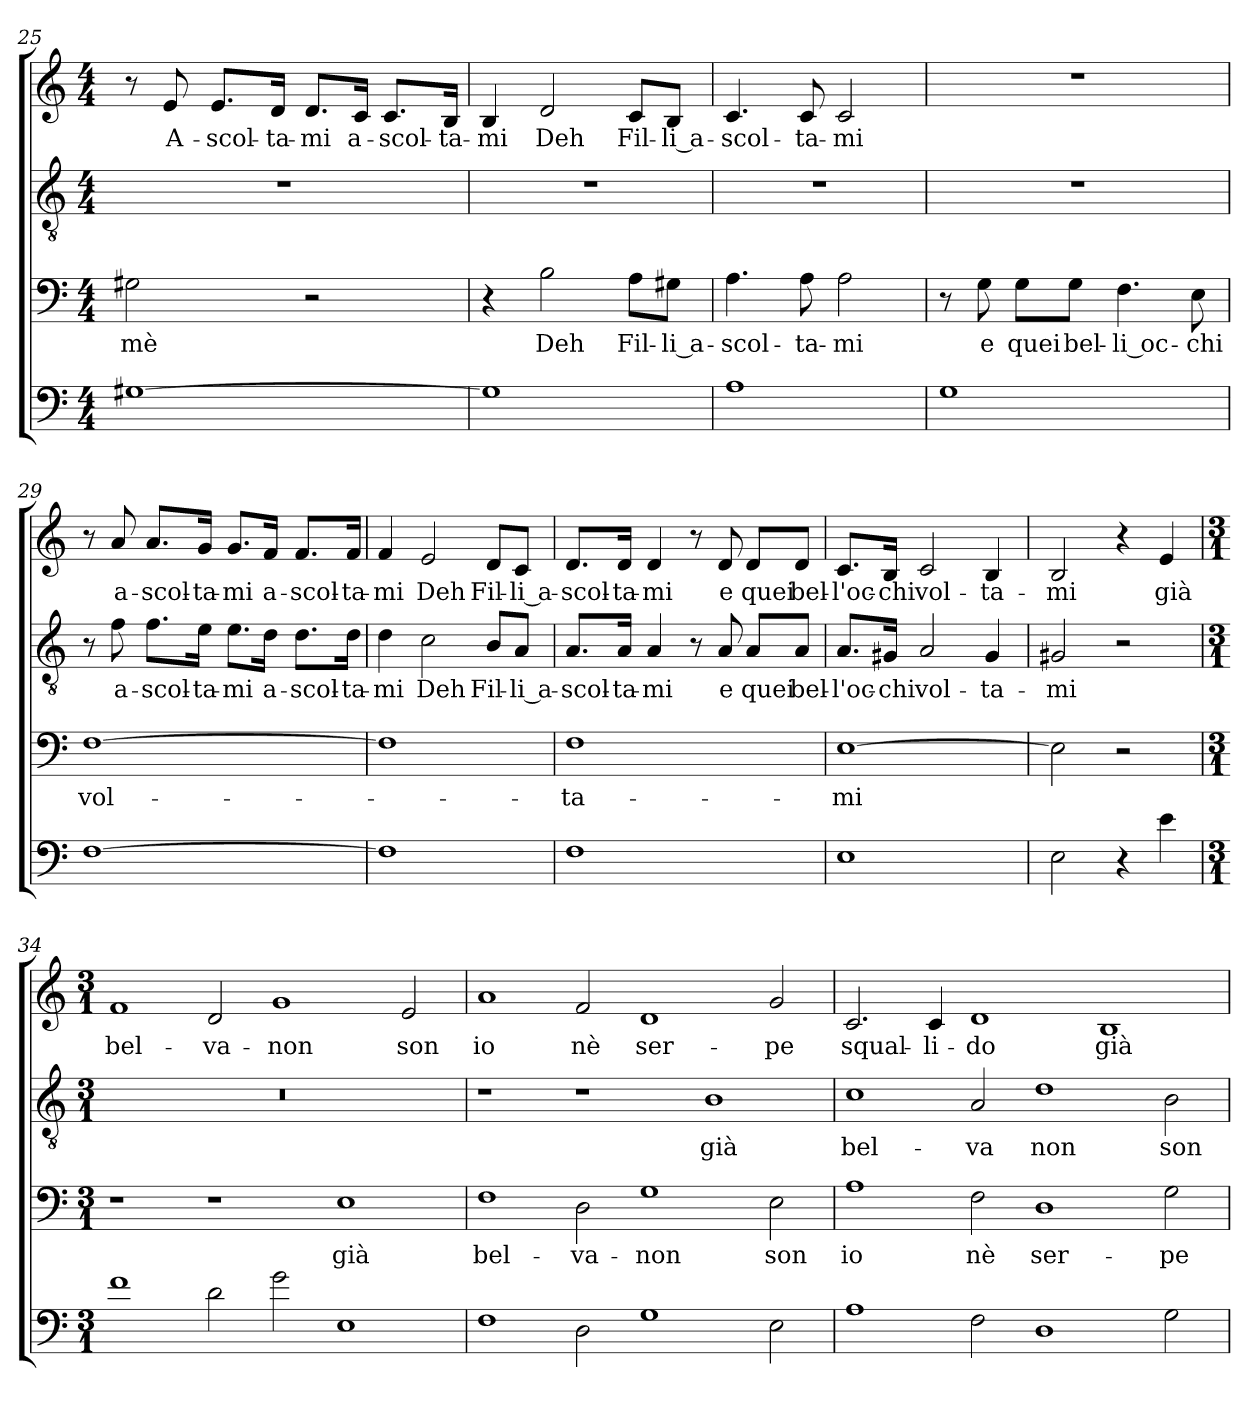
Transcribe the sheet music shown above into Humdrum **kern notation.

**kern	**kern	**text	**kern	**text	**kern	**text
*part4	*part3	*part3	*part2	*part2	*part1	*part1
*staff4	*staff3	*staff3	*staff2	*staff2	*staff1	*staff1
*clefF4	*clefF4	*	*clefGv2	*	*clefG2	*
*k[]	*k[]	*	*k[]	*	*k[]	*
*C:	*C:	*	*C:	*	*C:	*
*M4/4	*M4/4	*	*M4/4	*	*M4/4	*
=25	=25	=25	=25	=25	=25	=25
!	!	!LO:LY:b	!	!	!	!
[1G#X	2G#X\	-mè	1r	.	8r	.
!	!	!	!	!	!	!LO:LY:b
.	.	.	.	.	8e/	A-
!	!	!	!	!	!	!LO:LY:b
.	.	.	.	.	8.e/L	-scol-
!	!	!	!	!	!	!LO:LY:b
.	.	.	.	.	16d/Jk	-ta-
!	!	!	!	!	!	!LO:LY:b
.	2r	.	.	.	8.d/L	-mi
!	!	!	!	!	!	!LO:LY:b
.	.	.	.	.	16c/Jk	a-
!	!	!	!	!	!	!LO:LY:b
.	.	.	.	.	8.c/L	-scol-
!	!	!	!	!	!	!LO:LY:b
.	.	.	.	.	16B/Jk	-ta-
!!LO:PB:g=z
=26	=26	=26	=26	=26	=26	=26
!	!	!	!	!	!	!LO:LY:b
1G#]	4r	.	1r	.	4B/	-mi
!	!	!LO:LY:b	!	!	!	!LO:LY:b
.	2B\	Deh	.	.	2d/	Deh
!	!	!LO:LY:b	!	!	!	!LO:LY:b
.	8A\L	Fil-	.	.	8c/L	Fil-
!	!	!LO:LY:b	!	!	!	!LO:LY:b
.	8G#X\J	-li a-	.	.	8B/J	-li a-
=27	=27	=27	=27	=27	=27	=27
!	!	!LO:LY:b	!	!	!	!LO:LY:b
1A	4.A\	-scol-	1r	.	4.c/	-scol-
!	!	!LO:LY:b	!	!	!	!LO:LY:b
.	8A\	-ta-	.	.	8c/	-ta-
!	!	!LO:LY:b	!	!	!	!LO:LY:b
.	2A\	-mi	.	.	2c/	-mi
=28	=28	=28	=28	=28	=28	=28
1G	8r	.	1r	.	1r	.
!	!	!LO:LY:b	!	!	!	!
.	8G\	e	.	.	.	.
!	!	!LO:LY:b	!	!	!	!
.	8G\L	quei	.	.	.	.
!	!	!LO:LY:b	!	!	!	!
.	8G\J	bel-	.	.	.	.
!	!	!LO:LY:b	!	!	!	!
.	4.F\	-li oc-	.	.	.	.
!	!	!LO:LY:b	!	!	!	!
.	8E\	-chi	.	.	.	.
=29	=29	=29	=29	=29	=29	=29
!	!	!LO:LY:b	!	!	!	!
[1F	[1F	vol-	8r	.	8r	.
!	!	!	!	!LO:LY:b	!	!LO:LY:b
.	.	.	8f\	a-	8a/	a-
!	!	!	!	!LO:LY:b	!	!LO:LY:b
.	.	.	8.f\L	-scol-	8.a/L	-scol-
!	!	!	!	!LO:LY:b	!	!LO:LY:b
.	.	.	16e\Jk	-ta-	16g/Jk	-ta-
!	!	!	!	!LO:LY:b	!	!LO:LY:b
.	.	.	8.e\L	-mi	8.g/L	-mi
!	!	!	!	!LO:LY:b	!	!LO:LY:b
.	.	.	16d\Jk	a-	16f/Jk	a-
!	!	!	!	!LO:LY:b	!	!LO:LY:b
.	.	.	8.d\L	-scol-	8.f/L	-scol-
!	!	!	!	!LO:LY:b	!	!LO:LY:b
.	.	.	16d\Jk	-ta-	16f/Jk	-ta-
=30	=30	=30	=30	=30	=30	=30
!	!	!	!	!LO:LY:b	!	!LO:LY:b
1F]	1F]	.	4d\	-mi	4f/	-mi
!	!	!	!	!LO:LY:b	!	!LO:LY:b
.	.	.	2c\	Deh	2e/	Deh
!	!	!	!	!LO:LY:b	!	!LO:LY:b
.	.	.	8B/L	Fil-	8d/L	Fil-
!	!	!	!	!LO:LY:b	!	!LO:LY:b
.	.	.	8A/J	-li a-	8c/J	-li a-
!!LO:LB:g=z
=31	=31	=31	=31	=31	=31	=31
!	!	!LO:LY:b	!	!LO:LY:b	!	!LO:LY:b
1F	1F	-ta-	8.A/L	-scol-	8.d/L	-scol-
!	!	!	!	!LO:LY:b	!	!LO:LY:b
.	.	.	16A/Jk	-ta-	16d/Jk	-ta-
!	!	!	!	!LO:LY:b	!	!LO:LY:b
.	.	.	4A/	-mi	4d/	-mi
.	.	.	8r	.	8r	.
!	!	!	!	!LO:LY:b	!	!LO:LY:b
.	.	.	8A/	e	8d/	e
!	!	!	!	!LO:LY:b	!	!LO:LY:b
.	.	.	8A/L	quei	8d/L	quei
!	!	!	!	!LO:LY:b	!	!LO:LY:b
.	.	.	8A/J	bel-	8d/J	bel-
=32	=32	=32	=32	=32	=32	=32
!	!	!LO:LY:b	!	!LO:LY:b	!	!LO:LY:b
1E	[1E	-mi	8.A/L	-l'oc-	8.c/L	-l'oc-
!	!	!	!	!LO:LY:b	!	!LO:LY:b
.	.	.	16G#X/Jk	-chi	16B/Jk	-chi
!	!	!	!	!LO:LY:b	!	!LO:LY:b
.	.	.	2A/	vol-	2c/	vol-
!	!	!	!	!LO:LY:b	!	!LO:LY:b
.	.	.	4G#/	-ta-	4B/	-ta-
=33	=33	=33	=33	=33	=33	=33
!	!	!	!	!LO:LY:b	!	!LO:LY:b
2E\	2E\]	.	2G#X/	-mi	2B/	-mi
4r	2r	.	2r	.	4r	.
!	!	!	!	!	!	!LO:LY:b
4e\	.	.	.	.	4e/	già
=34	=34	=34	=34	=34	=34	=34
*M3/1	*M3/1	*	*M3/1	*	*M3/1	*
!	!	!	!	!	!	!LO:LY:b
1f	1r	.	0.r	.	1f	bel-
!	!	!	!	!	!	!LO:LY:b
2d\	1r	.	.	.	2d/	-va-
!	!	!	!	!	!	!LO:LY:b
2g\	.	.	.	.	1g	-non
!	!	!LO:LY:b	!	!	!	!
1E	1E	già	.	.	.	.
!	!	!	!	!	!	!LO:LY:b
.	.	.	.	.	2e/	son
!!LO:LB:g=z
=35	=35	=35	=35	=35	=35	=35
!	!	!LO:LY:b	!	!	!	!LO:LY:b
1F	1F	bel-	1r	.	1a	io
!	!	!LO:LY:b	!	!	!	!LO:LY:b
2D\	2D\	-va-	1r	.	2f/	nè
!	!	!LO:LY:b	!	!	!	!LO:LY:b
1G	1G	-non	.	.	1d	ser-
!	!	!	!	!LO:LY:b	!	!
.	.	.	1B	già	.	.
!	!	!LO:LY:b	!	!	!	!LO:LY:b
2E\	2E\	son	.	.	2g/	-pe
=36	=36	=36	=36	=36	=36	=36
!	!	!LO:LY:b	!	!LO:LY:b	!	!LO:LY:b
1A	1A	io	1c	bel-	2.c/	squal-
!	!	!	!	!	!	!LO:LY:b
.	.	.	.	.	4c/	-li-
!	!	!LO:LY:b	!	!LO:LY:b	!	!LO:LY:b
2F\	2F\	nè	2A/	-va	1d	-do
!	!	!LO:LY:b	!	!LO:LY:b	!	!
1D	1D	ser-	1d	non	.	.
!	!	!	!	!	!	!LO:LY:b
.	.	.	.	.	1B	già
!	!	!LO:LY:b	!	!LO:LY:b	!	!
2G\	2G\	-pe	2B\	son	.	.
=	=	=	=	=	=	=
*-	*-	*-	*-	*-	*-	*-
